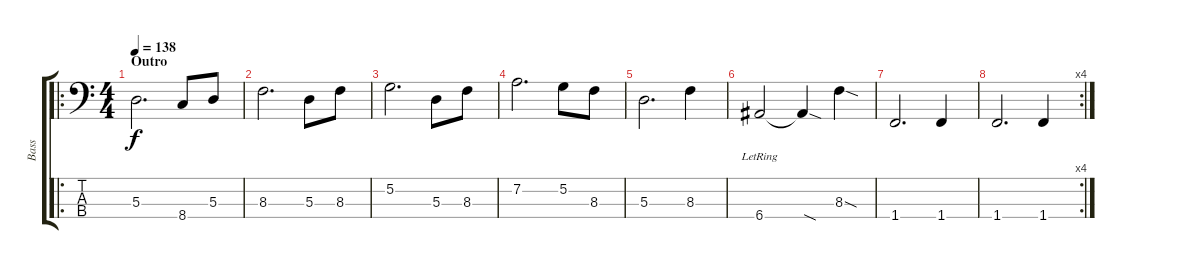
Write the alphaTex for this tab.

\track ("Bass" "Bass") {instrument electricbassfinger}
\staff {score tabs}
\tuning (G2 D2 A1 E1) {hide}
\ro
\ts (4 4)
\section ("" "Outro")
\tempo 138
\clef f4
\ks c
5.3.2{d dy f} 8.4.8 5.3.8 |
8.3.2{d} 5.3.8 8.3.8 |
5.2.2{d} 5.3.8 8.3.8 |
7.2.2{d} 5.2.8 8.3.8 |
5.3.2{d} 8.3.4 |
6.4{lr}.2 6.4{sod t}.4 8.3{sod}.4 |
1.4.2{d} 1.4.4 |
\rc 4
1.4.2{d} 1.4.4
